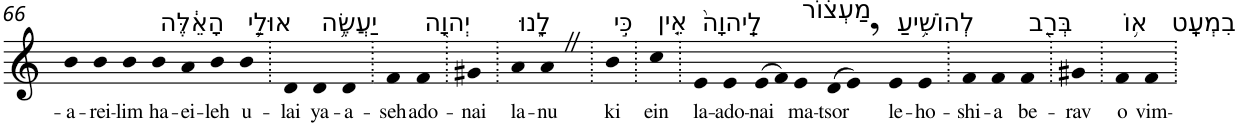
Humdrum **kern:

**kern	**text
*part1	*part1
*staff1	*staff1
*I"Piano	*
*I'Pno	*
!!LO:PB:g=z
*clefG2	*
*k[]	*
=66	=66
!	!LO:LY:b
4b	-a-
!	!LO:LY:b
4b	-rei-
!	!LO:LY:b
4b	-lim
!LO:TX:a:t=הָאֵ֔לֶּה	!
!	!LO:LY:b
4b	ha-
!	!LO:LY:b
4a	-ei-
!	!LO:LY:b
4b	-leh
!LO:TX:a:t=אוּלַ֛י	!
!	!LO:LY:b
4b	u-
=67.	=67.
!	!LO:LY:b
4d	-lai
!LO:TX:a:t=יַעֲשֶׂ֥ה	!
!	!LO:LY:b
4d	ya-
!	!LO:LY:b
4d	-a-
=68.	=68.
!	!LO:LY:b
4f	-seh
!LO:TX:a:t=יְהוָ֖ה	!
!	!LO:LY:b
4f	ado-
=69.	=69.
!	!LO:LY:b
4g#X	-nai
=70.	=70.
!LO:TX:a:t=לָ֑נוּ	!
!	!LO:LY:b
4a	la-
!	!LO:LY:b
4aZ	-nu
=71.	=71.
!LO:TX:a:t=כִּ֣י	!
!	!LO:LY:b
4b	ki
=72.	=72.
!LO:TX:a:t=אֵ֤ין	!
!	!LO:LY:b
4cc	ein
=73.	=73.
!LO:TX:a:t=לַֽיהוָה֙	!
!	!LO:LY:b
4e	la-
!	!LO:LY:b
4e	-ado-
!	!LO:LY:b
(>8e	-nai
8f)	.
!LO:TX:a:t=מַעְצ֔וֹר	!
!	!LO:LY:b
4e	ma-
!	!LO:LY:b
(>8d	-tsor
8e,)	.
!LO:TX:a:t=לְהוֹשִׁ֥יעַ	!
!	!LO:LY:b
4e	le-
!	!LO:LY:b
4e	-ho-
=74.	=74.
!	!LO:LY:b
4f	-shi-
!	!LO:LY:b
4f	-a
!LO:TX:a:t=בְּרַ֖ב	!
!	!LO:LY:b
4f	be-
=75.	=75.
!	!LO:LY:b
4g#X	-rav
=76.	=76.
!LO:TX:a:t=א֥וֹ	!
!	!LO:LY:b
4f	o
!LO:TX:a:t=בִמְעָֽט	!
!	!LO:LY:b
4f	vim-
=.	=.
*-	*-
